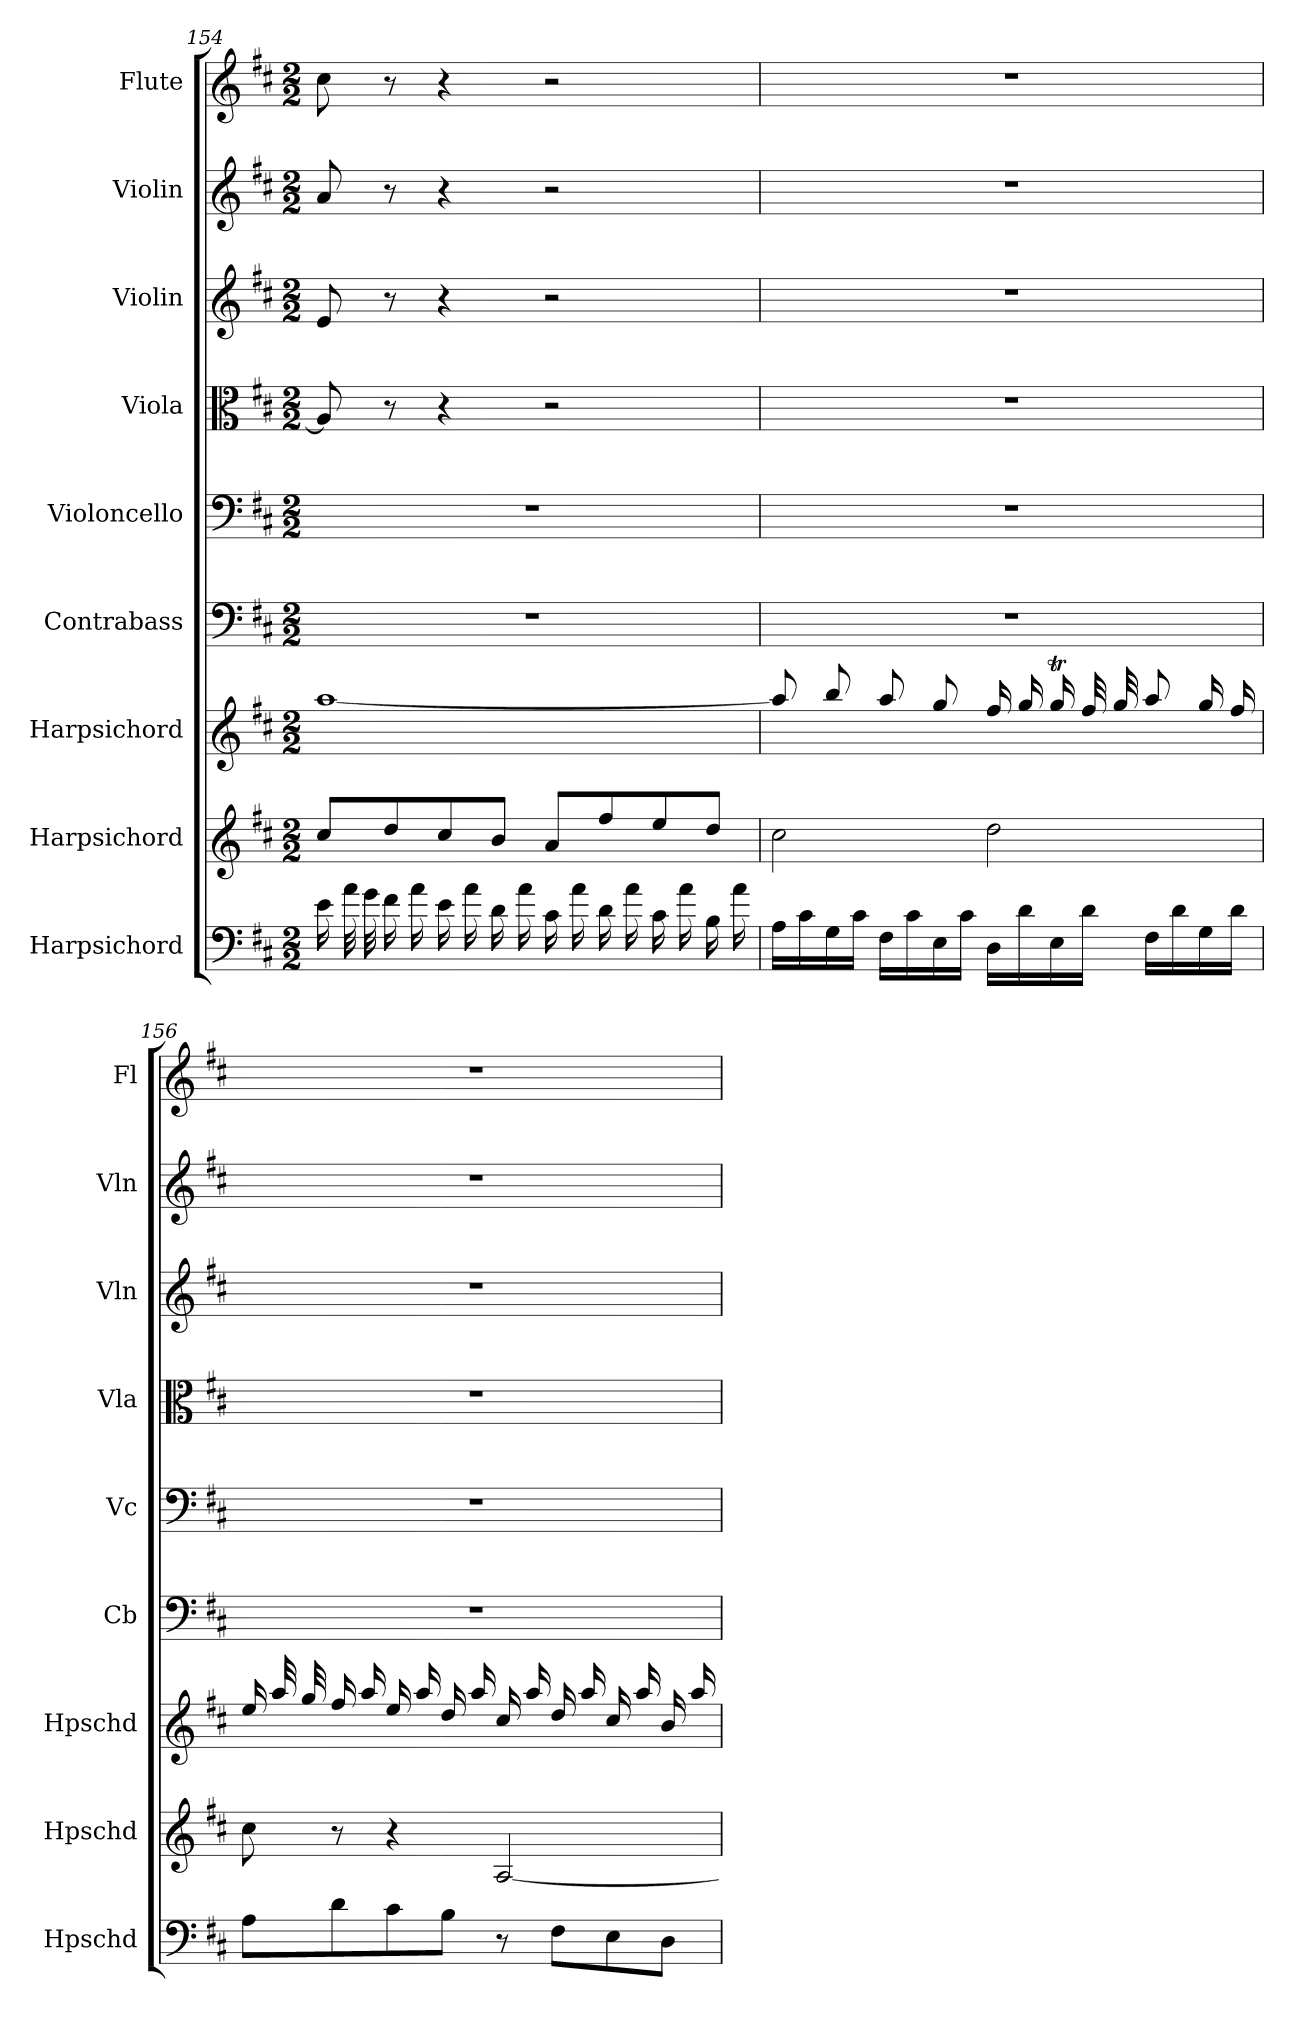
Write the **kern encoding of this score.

**kern	**kern	**kern	**kern	**kern	**kern	**kern	**kern	**kern
*part9	*part8	*part7	*part6	*part5	*part4	*part3	*part2	*part1
*staff9	*staff8	*staff7	*staff6	*staff5	*staff4	*staff3	*staff2	*staff1
*I"Harpsichord	*I"Harpsichord	*I"Harpsichord	*I"Contrabass	*I"Violoncello	*I"Viola	*I"Violin	*I"Violin	*I"Flute
*I'Hpschd	*I'Hpschd	*I'Hpschd	*I'Cb	*I'Vc	*I'Vla	*I'Vln	*I'Vln	*I'Fl
*clefF4	*clefG2	*clefG2	*clefF4	*clefF4	*clefC3	*clefG2	*clefG2	*clefG2
*	*	*	*ITrd7c12	*	*	*	*	*
*k[f#c#]	*k[f#c#]	*k[f#c#]	*k[f#c#]	*k[f#c#]	*k[f#c#]	*k[f#c#]	*k[f#c#]	*k[f#c#]
*D:	*D:	*D:	*D:	*D:	*D:	*D:	*D:	*D:
*M2/2	*M2/2	*M2/2	*M2/2	*M2/2	*M2/2	*M2/2	*M2/2	*M2/2
=154	=154	=154	=154	=154	=154	=154	=154	=154
16e\	8cc#/L	[1aa/	1r	1r	8A/]	8e/	8a/	8cc#\
32a\	.	.	.	.	.	.	.	.
32g\	.	.	.	.	.	.	.	.
16f#\	8dd/	.	.	.	8r	8r	8r	8r
16a\	.	.	.	.	.	.	.	.
16e\	8cc#/	.	.	.	4r	4r	4r	4r
16a\	.	.	.	.	.	.	.	.
16d\	8b/J	.	.	.	.	.	.	.
16a\	.	.	.	.	.	.	.	.
16c#\	8a/L	.	.	.	2r	2r	2r	2r
16a\	.	.	.	.	.	.	.	.
16d\	8ff#/	.	.	.	.	.	.	.
16a\	.	.	.	.	.	.	.	.
16c#\	8ee/	.	.	.	.	.	.	.
16a\	.	.	.	.	.	.	.	.
16B\	8dd/J	.	.	.	.	.	.	.
16a\	.	.	.	.	.	.	.	.
=155	=155	=155	=155	=155	=155	=155	=155	=155
16A\LL	2cc#\	8aa/]	1r	1r	1r	1r	1r	1r
16c#\	.	.	.	.	.	.	.	.
16G\	.	8bb/	.	.	.	.	.	.
16c#\JJ	.	.	.	.	.	.	.	.
16F#\LL	.	8aa/	.	.	.	.	.	.
16c#\	.	.	.	.	.	.	.	.
16E\	.	8gg/	.	.	.	.	.	.
16c#\JJ	.	.	.	.	.	.	.	.
16D\LL	2dd\	16ff#/	.	.	.	.	.	.
16d\	.	16gg/	.	.	.	.	.	.
16E\	.	16ggT/	.	.	.	.	.	.
16d\JJ	.	32ff#/	.	.	.	.	.	.
.	.	32gg/	.	.	.	.	.	.
16F#\LL	.	8aa/	.	.	.	.	.	.
16d\	.	.	.	.	.	.	.	.
16G\	.	16gg/	.	.	.	.	.	.
16d\JJ	.	16ff#/	.	.	.	.	.	.
=156	=156	=156	=156	=156	=156	=156	=156	=156
8A\L	8cc#\	16ee/	1r	1r	1r	1r	1r	1r
.	.	32aa/	.	.	.	.	.	.
.	.	32gg/	.	.	.	.	.	.
8d\	8r	16ff#/	.	.	.	.	.	.
.	.	16aa/	.	.	.	.	.	.
8c#\	4r	16ee/	.	.	.	.	.	.
.	.	16aa/	.	.	.	.	.	.
8B\J	.	16dd/	.	.	.	.	.	.
.	.	16aa/	.	.	.	.	.	.
8r	[2A/	16cc#/	.	.	.	.	.	.
.	.	16aa/	.	.	.	.	.	.
8F#\L	.	16dd/	.	.	.	.	.	.
.	.	16aa/	.	.	.	.	.	.
8E\	.	16cc#/	.	.	.	.	.	.
.	.	16aa/	.	.	.	.	.	.
8D\J	.	16b/	.	.	.	.	.	.
.	.	16aa/	.	.	.	.	.	.
=	=	=	=	=	=	=	=	=
*-	*-	*-	*-	*-	*-	*-	*-	*-
